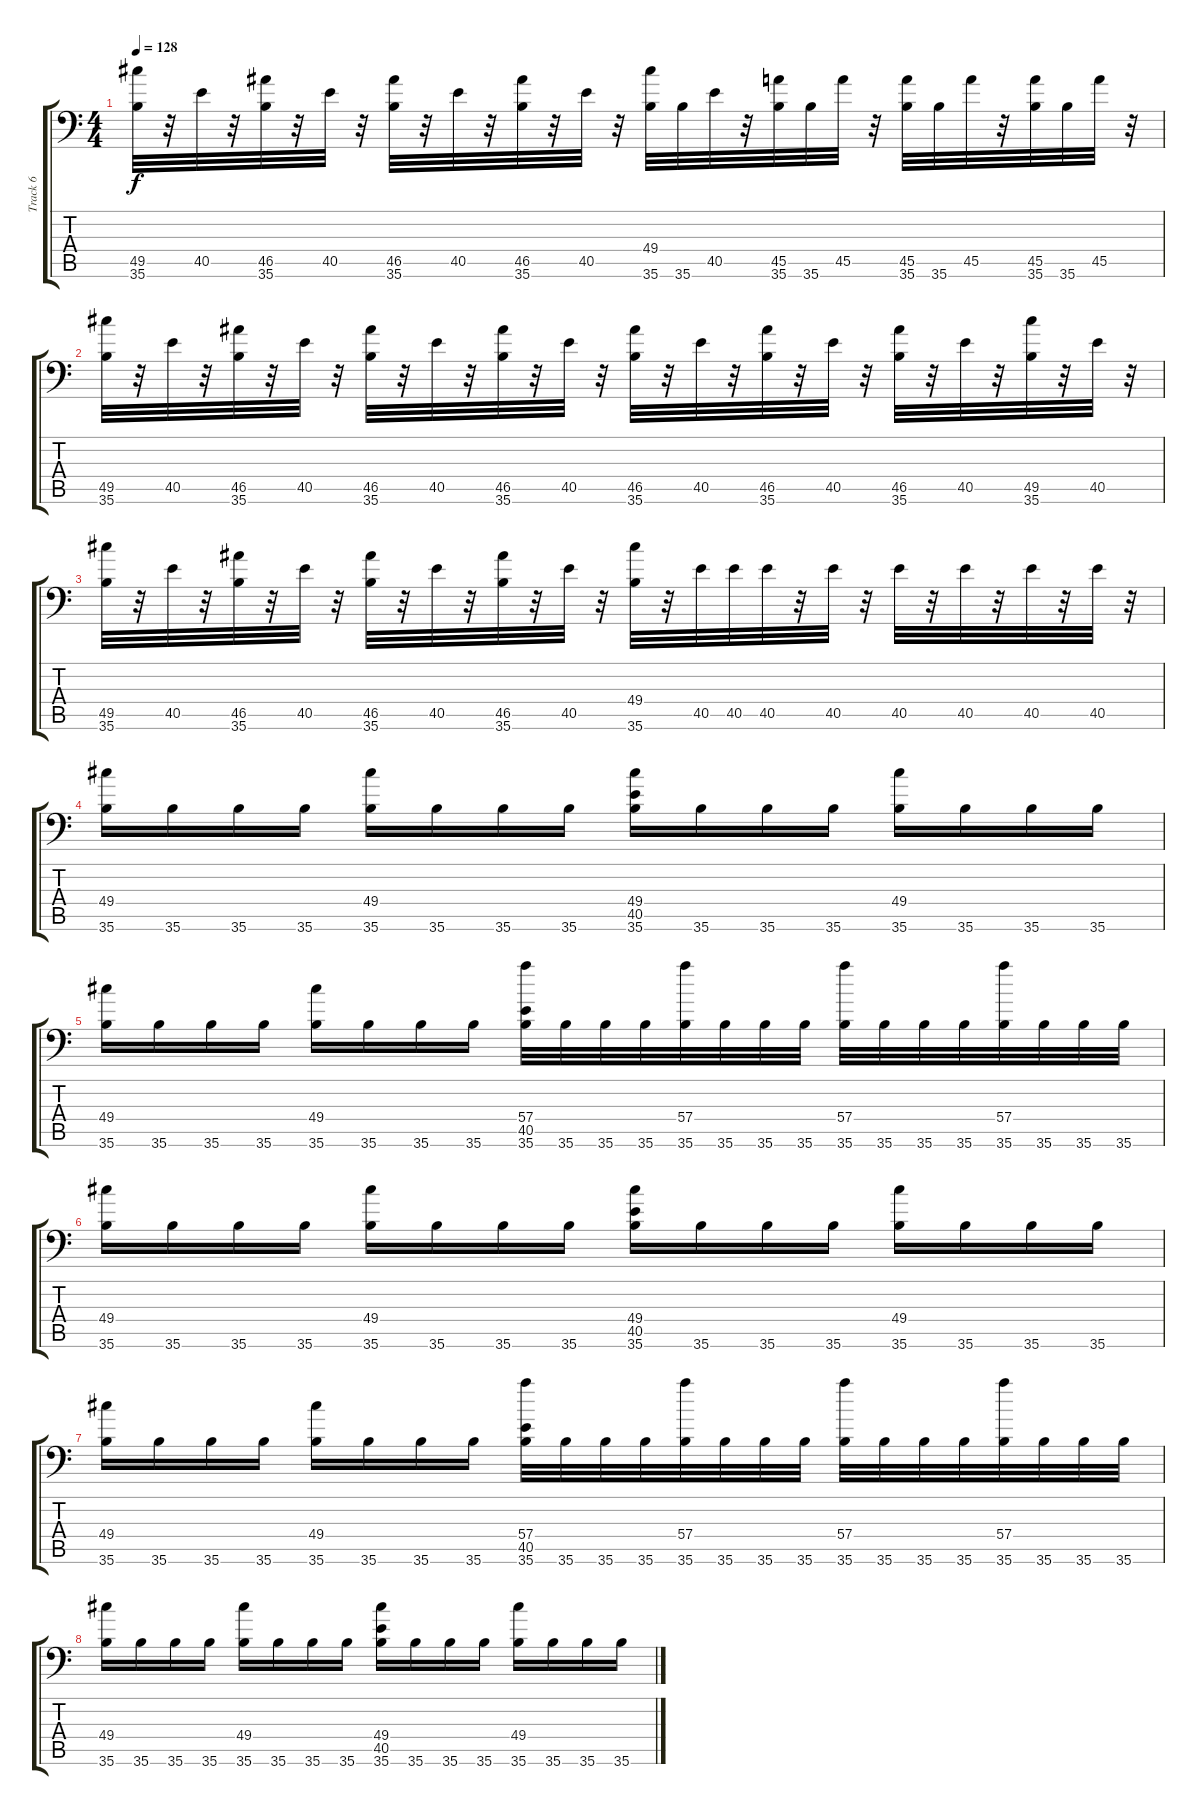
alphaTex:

\track ("Track 6" "Track 6") {instrument acousticgrandpiano}
\staff {score tabs}
\tuning (C-1 C-1 C-1 C-1 C-1 C-1) {hide}
\ts (4 4)
\tempo 128
\clef f4
\ks c
(49.5 35.6).32{dy f} r.32 40.5.32 r.32 (46.5 35.6).32 r.32 40.5.32 r.32 (46.5 35.6).32 r.32 40.5.32 r.32 (46.5 35.6).32 r.32 40.5.32 r.32 (49.4 35.6).32 35.6.32 40.5.32 r.32 (45.5 35.6).32 35.6.32 45.5.32 r.32 (45.5 35.6).32 35.6.32 45.5.32 r.32 (45.5 35.6).32 35.6.32 45.5.32 r.32 |
(49.5 35.6).32 r.32 40.5.32 r.32 (46.5 35.6).32 r.32 40.5.32 r.32 (46.5 35.6).32 r.32 40.5.32 r.32 (46.5 35.6).32 r.32 40.5.32 r.32 (46.5 35.6).32 r.32 40.5.32 r.32 (46.5 35.6).32 r.32 40.5.32 r.32 (46.5 35.6).32 r.32 40.5.32 r.32 (49.5 35.6).32 r.32 40.5.32 r.32 |
(49.5 35.6).32 r.32 40.5.32 r.32 (46.5 35.6).32 r.32 40.5.32 r.32 (46.5 35.6).32 r.32 40.5.32 r.32 (46.5 35.6).32 r.32 40.5.32 r.32 (49.4 35.6).32 r.32 40.5.32 40.5.32 40.5.32 r.32 40.5.32 r.32 40.5.32 r.32 40.5.32 r.32 40.5.32 r.32 40.5.32 r.32 |
(49.4 35.6).16 35.6.16 35.6.16 35.6.16 (49.4 35.6).16 35.6.16 35.6.16 35.6.16 (49.4 40.5 35.6).16 35.6.16 35.6.16 35.6.16 (49.4 35.6).16 35.6.16 35.6.16 35.6.16 |
(49.4 35.6).16 35.6.16 35.6.16 35.6.16 (49.4 35.6).16 35.6.16 35.6.16 35.6.16 (57.4 40.5 35.6).32 35.6.32 35.6.32 35.6.32 (57.4 35.6).32 35.6.32 35.6.32 35.6.32 (57.4 35.6).32 35.6.32 35.6.32 35.6.32 (57.4 35.6).32 35.6.32 35.6.32 35.6.32 |
(49.4 35.6).16 35.6.16 35.6.16 35.6.16 (49.4 35.6).16 35.6.16 35.6.16 35.6.16 (49.4 40.5 35.6).16 35.6.16 35.6.16 35.6.16 (49.4 35.6).16 35.6.16 35.6.16 35.6.16 |
(49.4 35.6).16 35.6.16 35.6.16 35.6.16 (49.4 35.6).16 35.6.16 35.6.16 35.6.16 (57.4 40.5 35.6).32 35.6.32 35.6.32 35.6.32 (57.4 35.6).32 35.6.32 35.6.32 35.6.32 (57.4 35.6).32 35.6.32 35.6.32 35.6.32 (57.4 35.6).32 35.6.32 35.6.32 35.6.32 |
(49.4 35.6).16 35.6.16 35.6.16 35.6.16 (49.4 35.6).16 35.6.16 35.6.16 35.6.16 (49.4 40.5 35.6).16 35.6.16 35.6.16 35.6.16 (49.4 35.6).16 35.6.16 35.6.16 35.6.16
